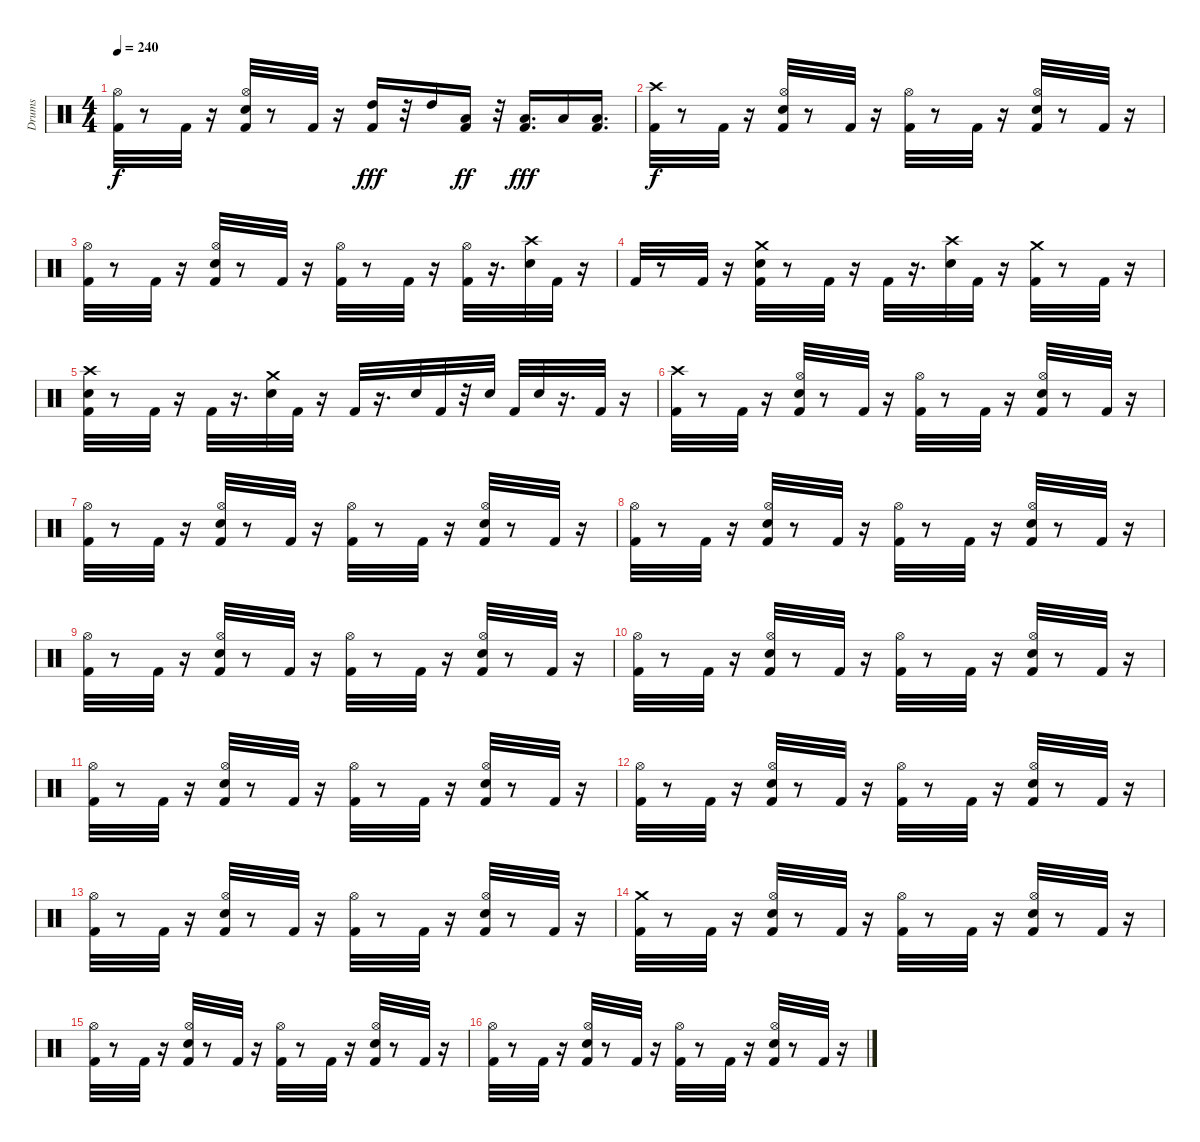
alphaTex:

\track ("Drums" "Drums") {instrument percussion}
\staff {score}
\articulation defaults
\ts (4 4)
\tempo 240
\clef neutral
\ks c
("Kick (hit) 2" "Hi-Hat (open)").32{dy f} r.8 "Kick (hit) 2".32 r.16 ("Electric Snare (hit)" "Kick (hit) 2" "Hi-Hat (open)").32 r.8 "Kick (hit) 2".32 r.16 ("Kick (hit) 2" "High Tom (hit)").16{dy fff} r.32 "High Tom (hit)".16 ("Kick (hit) 2" "Low Tom (hit)").16{dy ff} r.32 ("Kick (hit) 2" "Low Tom (hit)").16{d dy fff} "Low Floor Tom (hit)".16 ("Kick (hit) 2" "Low Floor Tom (hit)").16{d} |
("Kick (hit) 2" "Crash high (hit)").32{dy f} r.8 "Kick (hit) 2".32 r.16 ("Hi-Hat (open)" "Kick (hit) 2" "Electric Snare (hit)").32 r.8 "Kick (hit) 2".32 r.16 ("Hi-Hat (open)" "Kick (hit) 2").32 r.8 "Kick (hit) 2".32 r.16 ("Hi-Hat (open)" "Kick (hit) 2" "Electric Snare (hit)").32 r.8 "Kick (hit) 2".32 r.16 |
("Kick (hit) 2" "Hi-Hat (open)").32 r.8 "Kick (hit) 2".32 r.16 ("Electric Snare (hit)" "Hi-Hat (open)" "Kick (hit) 2").32 r.8 "Kick (hit) 2".32 r.16 ("Hi-Hat (open)" "Kick (hit) 2").32 r.8 "Kick (hit) 2".32 r.16 ("Hi-Hat (open)" "Kick (hit) 2").32 r.16{d} ("Crash high (hit)" "Electric Snare (hit)").32 "Kick (hit) 2".32 r.16 |
"Kick (hit) 2".32 r.8 "Kick (hit) 2".32 r.16 ("Electric Snare (hit)" "Crash medium (hit)" "Kick (hit) 2").32 r.8 "Kick (hit) 2".32 r.16 "Kick (hit) 2".32 r.16{d} ("Electric Snare (hit)" "Crash high (hit)").32 "Kick (hit) 2".32 r.16 ("Crash medium (hit)" "Kick (hit) 2").32 r.8 "Kick (hit) 2".32 r.16 |
("Crash high (hit)" "Kick (hit) 2" "Electric Snare (hit)").32 r.8 "Kick (hit) 2".32 r.16 "Kick (hit) 2".32 r.16{d} ("Electric Snare (hit)" "Crash medium (hit)").32 "Kick (hit) 2".32 r.16 "Kick (hit) 2".32 r.16{d} "Electric Snare (hit)".32 "Kick (hit) 2".32 r.32 "Electric Snare (hit)".32 "Kick (hit) 2".32 "Electric Snare (hit)".32 r.16{d} "Kick (hit) 2".32 r.16 |
("Kick (hit) 2" "Crash high (hit)").32 r.8 "Kick (hit) 2".32 r.16 ("Hi-Hat (open)" "Electric Snare (hit)" "Kick (hit) 2").32 r.8 "Kick (hit) 2".32 r.16 ("Kick (hit) 2" "Hi-Hat (open)").32 r.8 "Kick (hit) 2".32 r.16 ("Hi-Hat (open)" "Kick (hit) 2" "Electric Snare (hit)").32 r.8 "Kick (hit) 2".32 r.16 |
("Hi-Hat (open)" "Kick (hit) 2").32 r.8 "Kick (hit) 2".32 r.16 ("Electric Snare (hit)" "Kick (hit) 2" "Hi-Hat (open)").32 r.8 "Kick (hit) 2".32 r.16 ("Kick (hit) 2" "Hi-Hat (open)").32 r.8 "Kick (hit) 2".32 r.16 ("Electric Snare (hit)" "Kick (hit) 2" "Hi-Hat (open)").32 r.8 "Kick (hit) 2".32 r.16 |
("Hi-Hat (open)" "Kick (hit) 2").32 r.8 "Kick (hit) 2".32 r.16 ("Hi-Hat (open)" "Kick (hit) 2" "Electric Snare (hit)").32 r.8 "Kick (hit) 2".32 r.16 ("Kick (hit) 2" "Hi-Hat (open)").32 r.8 "Kick (hit) 2".32 r.16 ("Hi-Hat (open)" "Kick (hit) 2" "Electric Snare (hit)").32 r.8 "Kick (hit) 2".32 r.16 |
("Kick (hit) 2" "Hi-Hat (open)").32 r.8 "Kick (hit) 2".32 r.16 ("Hi-Hat (open)" "Kick (hit) 2" "Electric Snare (hit)").32 r.8 "Kick (hit) 2".32 r.16 ("Kick (hit) 2" "Hi-Hat (open)").32 r.8 "Kick (hit) 2".32 r.16 ("Hi-Hat (open)" "Kick (hit) 2" "Electric Snare (hit)").32 r.8 "Kick (hit) 2".32 r.16 |
("Hi-Hat (open)" "Kick (hit) 2").32 r.8 "Kick (hit) 2".32 r.16 ("Kick (hit) 2" "Hi-Hat (open)" "Electric Snare (hit)").32 r.8 "Kick (hit) 2".32 r.16 ("Kick (hit) 2" "Hi-Hat (open)").32 r.8 "Kick (hit) 2".32 r.16 ("Electric Snare (hit)" "Hi-Hat (open)" "Kick (hit) 2").32 r.8 "Kick (hit) 2".32 r.16 |
("Kick (hit) 2" "Hi-Hat (open)").32 r.8 "Kick (hit) 2".32 r.16 ("Electric Snare (hit)" "Hi-Hat (open)" "Kick (hit) 2").32 r.8 "Kick (hit) 2".32 r.16 ("Hi-Hat (open)" "Kick (hit) 2").32 r.8 "Kick (hit) 2".32 r.16 ("Hi-Hat (open)" "Electric Snare (hit)" "Kick (hit) 2").32 r.8 "Kick (hit) 2".32 r.16 |
("Hi-Hat (open)" "Kick (hit) 2").32 r.8 "Kick (hit) 2".32 r.16 ("Electric Snare (hit)" "Hi-Hat (open)" "Kick (hit) 2").32 r.8 "Kick (hit) 2".32 r.16 ("Kick (hit) 2" "Hi-Hat (open)").32 r.8 "Kick (hit) 2".32 r.16 ("Electric Snare (hit)" "Kick (hit) 2" "Hi-Hat (open)").32 r.8 "Kick (hit) 2".32 r.16 |
("Hi-Hat (open)" "Kick (hit) 2").32 r.8 "Kick (hit) 2".32 r.16 ("Electric Snare (hit)" "Hi-Hat (open)" "Kick (hit) 2").32 r.8 "Kick (hit) 2".32 r.16 ("Kick (hit) 2" "Hi-Hat (open)").32 r.8 "Kick (hit) 2".32 r.16 ("Electric Snare (hit)" "Hi-Hat (open)" "Kick (hit) 2").32 r.8 "Kick (hit) 2".32 r.16 |
("Kick (hit) 2" "Crash medium (hit)").32 r.8 "Kick (hit) 2".32 r.16 ("Electric Snare (hit)" "Kick (hit) 2" "Hi-Hat (open)").32 r.8 "Kick (hit) 2".32 r.16 ("Kick (hit) 2" "Hi-Hat (open)").32 r.8 "Kick (hit) 2".32 r.16 ("Kick (hit) 2" "Hi-Hat (open)" "Electric Snare (hit)").32 r.8 "Kick (hit) 2".32 r.16 |
("Kick (hit) 2" "Hi-Hat (open)").32 r.8 "Kick (hit) 2".32 r.16 ("Hi-Hat (open)" "Kick (hit) 2" "Electric Snare (hit)").32 r.8 "Kick (hit) 2".32 r.16 ("Kick (hit) 2" "Hi-Hat (open)").32 r.8 "Kick (hit) 2".32 r.16 ("Electric Snare (hit)" "Hi-Hat (open)" "Kick (hit) 2").32 r.8 "Kick (hit) 2".32 r.16 |
("Hi-Hat (open)" "Kick (hit) 2").32 r.8 "Kick (hit) 2".32 r.16 ("Electric Snare (hit)" "Hi-Hat (open)" "Kick (hit) 2").32 r.8 "Kick (hit) 2".32 r.16 ("Hi-Hat (open)" "Kick (hit) 2").32 r.8 "Kick (hit) 2".32 r.16 ("Hi-Hat (open)" "Electric Snare (hit)" "Kick (hit) 2").32 r.8 "Kick (hit) 2".32 r.16
